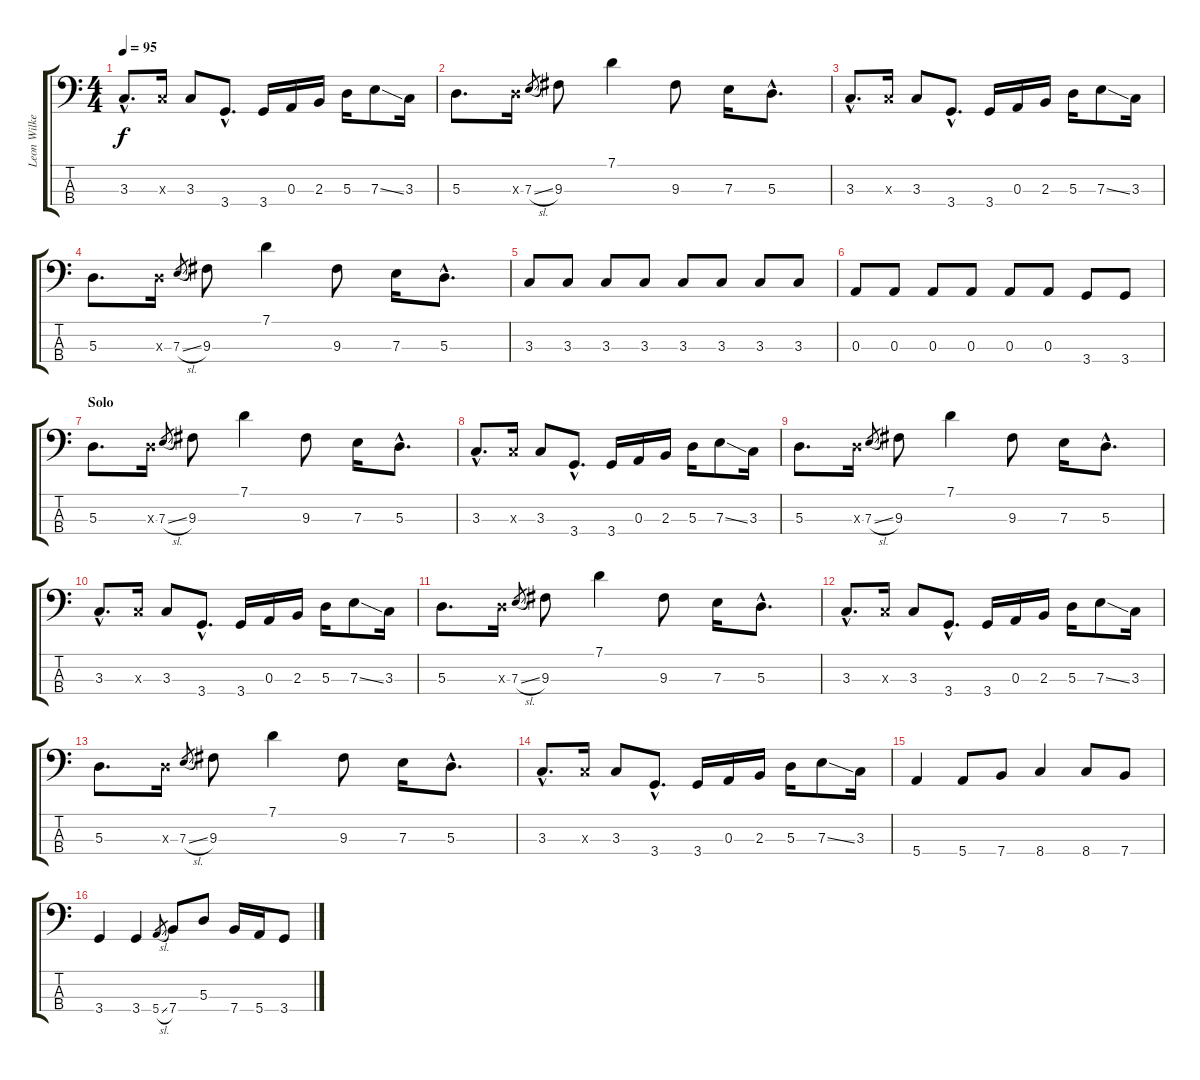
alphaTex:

\track ("Leon Wilkeson  " "Leon Wilke") {instrument acousticguitarsteel}
\staff {score tabs}
\tuning (G2 D2 A1 E1) {hide}
\ts (4 4)
\tempo 95
\clef f4
\ks c
3.3{hac}.8{d dy f} 3.3{x}.16 3.3.8 3.4{hac}.8{d} 3.4.16 0.3.16 2.3.16 5.3.16 7.3{ss}.8 3.3.16 |
5.3.8{d} 5.3{x}.16 7.3{sl}.8{gr} 9.3.8 7.1.4 9.3.8 7.3.16 5.3{hac}.8{d} |
3.3{hac}.8{d} 3.3{x}.16 3.3.8 3.4{hac}.8{d} 3.4.16 0.3.16 2.3.16 5.3.16 7.3{ss}.8 3.3.16 |
5.3.8{d} 5.3{x}.16 7.3{sl}.8{gr} 9.3.8 7.1.4 9.3.8 7.3.16 5.3{hac}.8{d} |
3.3.8 3.3.8 3.3.8 3.3.8 3.3.8 3.3.8 3.3.8 3.3.8 |
0.3.8 0.3.8 0.3.8 0.3.8 0.3.8 0.3.8 3.4.8 3.4.8 |
\section ("" "Solo")
5.3.8{d} 5.3{x}.16 7.3{sl}.8{gr} 9.3.8 7.1.4 9.3.8 7.3.16 5.3{hac}.8{d} |
3.3{hac}.8{d} 3.3{x}.16 3.3.8 3.4{hac}.8{d} 3.4.16 0.3.16 2.3.16 5.3.16 7.3{ss}.8 3.3.16 |
5.3.8{d} 5.3{x}.16 7.3{sl}.8{gr} 9.3.8 7.1.4 9.3.8 7.3.16 5.3{hac}.8{d} |
3.3{hac}.8{d} 3.3{x}.16 3.3.8 3.4{hac}.8{d} 3.4.16 0.3.16 2.3.16 5.3.16 7.3{ss}.8 3.3.16 |
5.3.8{d} 5.3{x}.16 7.3{sl}.8{gr} 9.3.8 7.1.4 9.3.8 7.3.16 5.3{hac}.8{d} |
3.3{hac}.8{d} 3.3{x}.16 3.3.8 3.4{hac}.8{d} 3.4.16 0.3.16 2.3.16 5.3.16 7.3{ss}.8 3.3.16 |
5.3.8{d} 5.3{x}.16 7.3{sl}.8{gr} 9.3.8 7.1.4 9.3.8 7.3.16 5.3{hac}.8{d} |
3.3{hac}.8{d} 3.3{x}.16 3.3.8 3.4{hac}.8{d} 3.4.16 0.3.16 2.3.16 5.3.16 7.3{ss}.8 3.3.16 |
5.4.4 5.4.8 7.4.8 8.4.4 8.4.8 7.4.8 |
3.4.4 3.4.4 5.4{sl}.8{gr} 7.4.8 5.3.8 7.4.16 5.4.16 3.4.8
